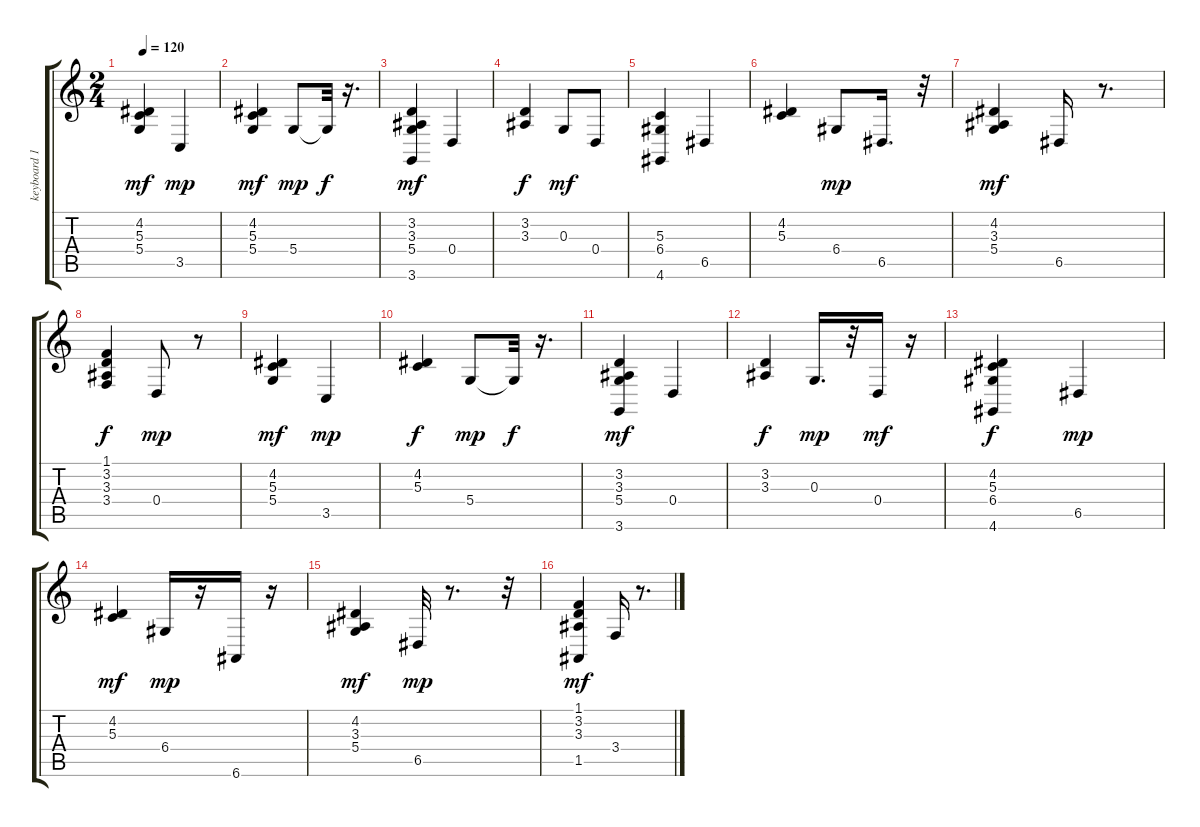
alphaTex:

\track ("keyboard 1.1" "keyboard 1") {instrument brightacousticpiano}
\staff {score tabs}
\tuning (E4 B3 G3 D3 A2 E2) {hide}
\ts (2 4)
\tempo 120
\clef g2
\ks c
(4.2 5.3 5.4).4{dy mf} 3.5.4{dy mp} |
(4.2 5.3 5.4).4{dy mf} 5.4.8{dy mp} 5.4{t}.32{dy f} r.16{d} |
(3.2 3.3 5.4 3.6).4{dy mf} 0.4.4 |
(3.2 3.3).4{dy f} 0.3.8{dy mf} 0.4.8 |
(5.3 6.4 4.6).4 6.5.4 |
(4.2 5.3).4 6.4.8{dy mp} 6.5.16{d} r.32 |
(4.2 3.3 5.4).4{dy mf} 6.5.16 r.8{d} |
(1.1 3.2 3.3 3.4).4{dy f} 0.4.8{dy mp} r.8 |
(4.2 5.3 5.4).4{dy mf} 3.5.4{dy mp} |
(4.2 5.3).4{dy f} 5.4.8{dy mp} 5.4{t}.32{dy f} r.16{d} |
(3.2 3.3 5.4 3.6).4{dy mf} 0.4.4 |
(3.2 3.3).4{dy f} 0.3.16{d dy mp} r.32 0.4.16{dy mf} r.16 |
(4.2 5.3 6.4 4.6).4{dy f} 6.5.4{dy mp} |
(4.2 5.3).4{dy mf} 6.4.16{dy mp} r.16 6.6.16 r.16 |
(4.2 3.3 5.4).4{dy mf} 6.5.32{dy mp} r.8{d} r.32 |
(1.1 3.2 3.3 1.5).4{dy mf} 3.4.16 r.8{d}
